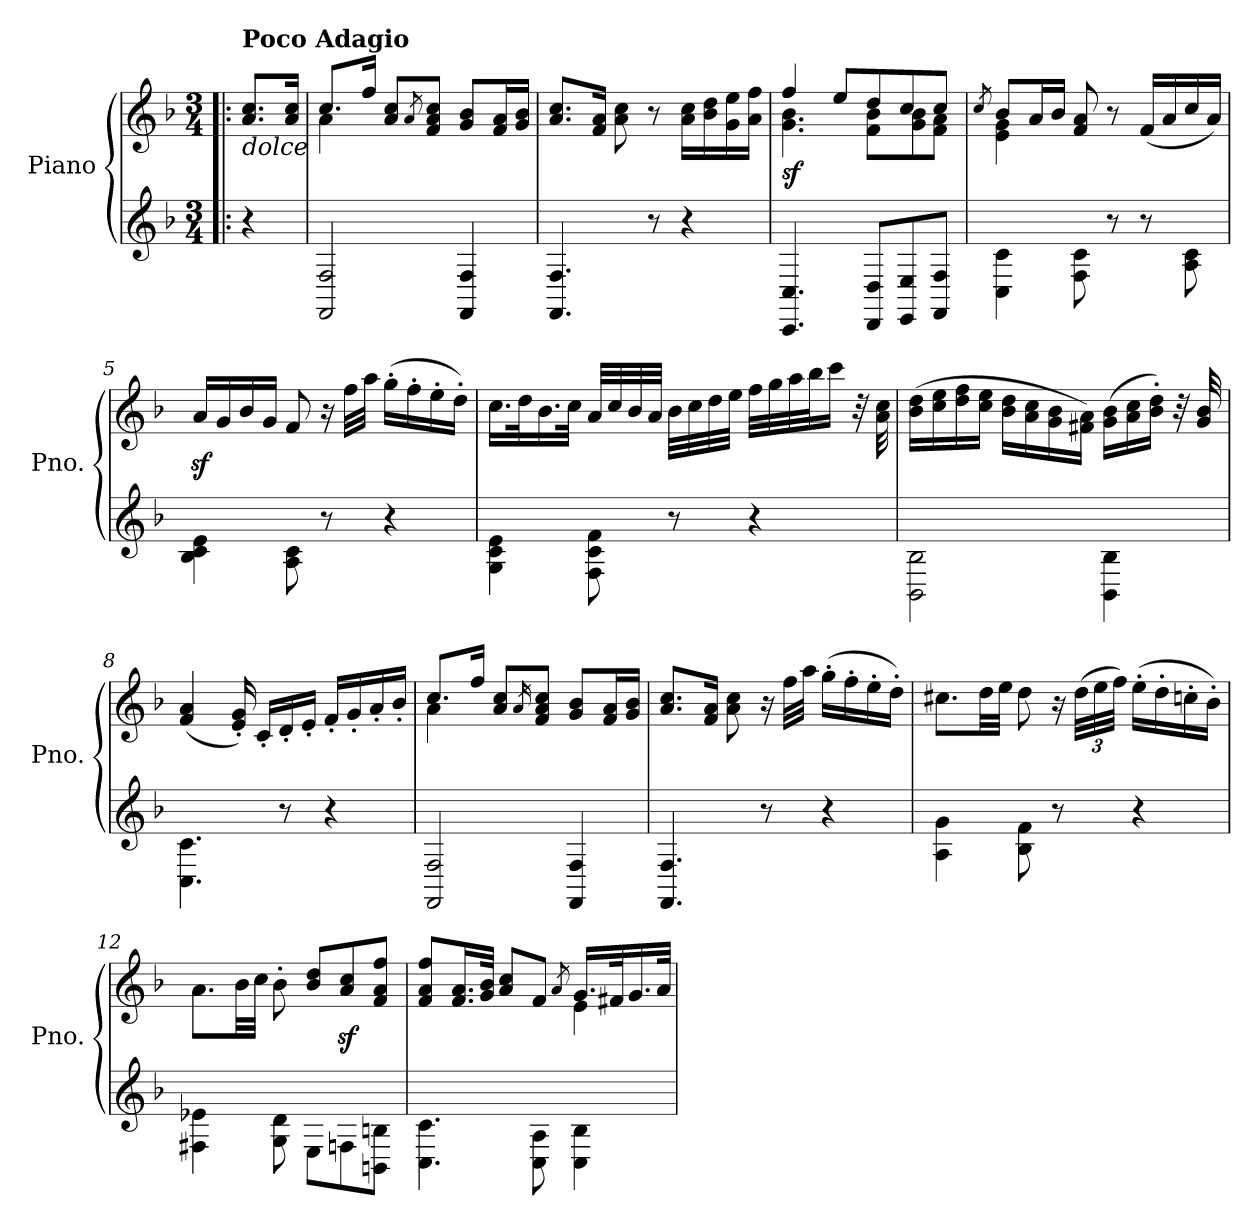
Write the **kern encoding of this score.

**kern	**kern	**dynam
*part1	*part1	*part1
*staff2	*staff1	*staff1/2
*I"Piano	*	*
*I'Pno.	*	*
*clefG2	*clefG2	*
*k[b-]	*k[b-]	*
*F:	*F:	*
*M3/4	*M3/4	*
*MM60	*MM60	*
=!|:	=!|:	=!|:
!	!LO:TX:b:i:t=dolce	!
!	!LO:TX:a:B:t=Poco Adagio	!
4r	8.a/ 8.cc/L	.
.	16a/ 16cc/Jk	.
=1	=1	=1
*	*^	*
2FF/ 2F/	8.cc/L	4a\	.
.	16ff/Jk	.	.
.	8a/ 8cc/L	2ryy	.
.	8qa/	.	.
.	8f/ 8a/ 8cc/J	.	.
4FF/ 4F/	8g/ 8b-/L	.	.
.	16f/ 16a/L	.	.
.	16g/ 16b-/JJ	.	.
*	*v	*v	*
=2	=2	=2
4.FF/ 4.F/	8.a/ 8.cc/L	.
.	16f/ 16a/Jk	.
.	8a\ 8cc\	.
8r	8r	.
4r	16a\ 16cc\LL	.
.	16b-\ 16dd\	.
.	16g\ 16ee\	.
.	16a\ 16ff\JJ	.
=3	=3	=3
*	*^	*
!	!	!	!LO:DY:b
4.CC/ 4.C/	4ff/	4.g\ 4.b-\	sf
.	8ee/L	.	.
8DD/ 8D/L	8dd/	8f\ 8b-\L	.
8EE/ 8E/	8cc/	8g\ 8b-\	.
8FF/ 8F/J	8cc/J	8f\ 8a\J	.
=4	=4	=4	=4
.	8qcc/	.	.
4C\ 4c\	8b-/L	4e\ 4g\	.
.	16a/L	.	.
.	16b-/JJ	.	.
8F\ 8c\	8f/ 8a/	4ryy	.
8r	8r	.	.
8r	(16f/LL	4ryy	.
.	16a/	.	.
8A\ 8c\	16cc/	.	.
.	16a/JJ)	.	.
*	*v	*v	*
!!LO:LB:g=z
=5	=5	=5
4B-\ 4c\ 4e\	16az</LL	.
.	16g/	.
.	16b-/	.
.	16g/JJ	.
8A\ 8c\	8f/	.
8r	16r	.
.	32ff\LLL	.
.	32aa\JJJ	.
4r	(16gg'\LL	.
.	16ff'\	.
.	16ee'\	.
.	16dd'\JJ)	.
=6	=6	=6
4G\ 4c\ 4e\	16.cc\LL	.
.	32dd\K	.
.	16.b-\	.
.	32cc\JJk	.
8F\ 8c\ 8f\	32a/LLL	.
.	32cc/	.
.	32b-/	.
.	32a/JJJ	.
8r	32b-\LLL	.
.	32cc\	.
.	32dd\	.
.	32ee\JJJ	.
4r	32ff\LLL	.
.	32gg\	.
.	32aa\	.
.	32bb-\J	.
.	16ccc\JJ	.
.	32r	.
.	32a\ 32cc\	.
=7	=7	=7
2BB-\ 2B-\	(16b-\ 16dd\LL	.
.	16cc\ 16ee\	.
.	16dd\ 16ff\	.
.	16cc\ 16ee\JJ	.
.	16b-\ 16dd\LL	.
.	16a\ 16cc\	.
.	16g\ 16b-\	.
.	16f#X\ 16a\JJ)	.
4BB-\ 4B-\	(16g\ 16b-\LL	.
.	16a\ 16cc\	.
.	16b-\' 16dd\'JJ)	.
.	32r	.
.	32g/ 32b-/	.
!!LO:LB:g=z
=8	=8	=8
4.C\ 4.c\	(4f/ 4a/	.
.	16e/' 16g/')	.
.	16c'/LL	.
8r	16d'/	.
.	16e'/JJ	.
4r	16f'/LL	.
.	16g'/	.
.	16a'/	.
.	16b-'/JJ	.
=9	=9	=9
*	*^	*
2FF/ 2F/	8.cc/L	4a\	.
.	16ff/Jk	.	.
.	8a/ 8cc/L	4ryy	.
.	16qa/	.	.
.	8f/ 8a/ 8cc/J	.	.
4FF/ 4F/	8g/ 8b-/L	4ryy	.
.	16f/ 16a/L	.	.
.	16g/ 16b-/JJ	.	.
*	*v	*v	*
=10	=10	=10
4.FF/ 4.F/	8.a/ 8.cc/L	.
.	16f/ 16a/Jk	.
.	8a\ 8cc\	.
8r	16r	.
.	32ff\LLL	.
.	32aa\JJJ	.
4r	(16gg'\LL	.
.	16ff'\	.
.	16ee'\	.
.	16dd'\JJ)	.
=11	=11	=11
4A\ 4g\	8.cc#X\L	.
.	32dd\LL	.
.	32ee\JJJ	.
8B-\ 8f\	8dd\	.
8r	16r	.
*	*Xbrackettup	*
.	(48dd\LLL	.
.	48ee\	.
.	48ff\JJJ)	.
4r	(16ee'\LL	.
.	16dd'\	.
.	16ccn'\	.
.	16b-'\JJ)	.
!!LO:LB:g=z
=12	=12	=12
4F#X\ 4e-X\	8.a\L	.
.	32b-\LL	.
.	32cc\JJJ	.
8G\ 8d\	8b-'\	.
8E\L	8b-/ 8dd/L	.
8Fn\	8a/z< 8cc/z<	.
8BBn\ 8Bn\J	8f/ 8a/ 8ff/J	.
=13	=13	=13
*	*^	*
4.C\ 4.c\	8f/ 8a/ 8ff/L	2ryy	.
.	16.f/ 16.a/L	.	.
.	32g/ 32b-/JJk	.	.
.	8a/ 8cc/L	.	.
8C\ 8A\	8f/J	.	.
.	8qa/	.	.
4C\ 4B-\	16.g/LL	4e\	.
.	32f#X/K	.	.
.	16.g/	.	.
.	32a/JJk	.	.
*	*v	*v	*
=	=	=
*-	*-	*-
